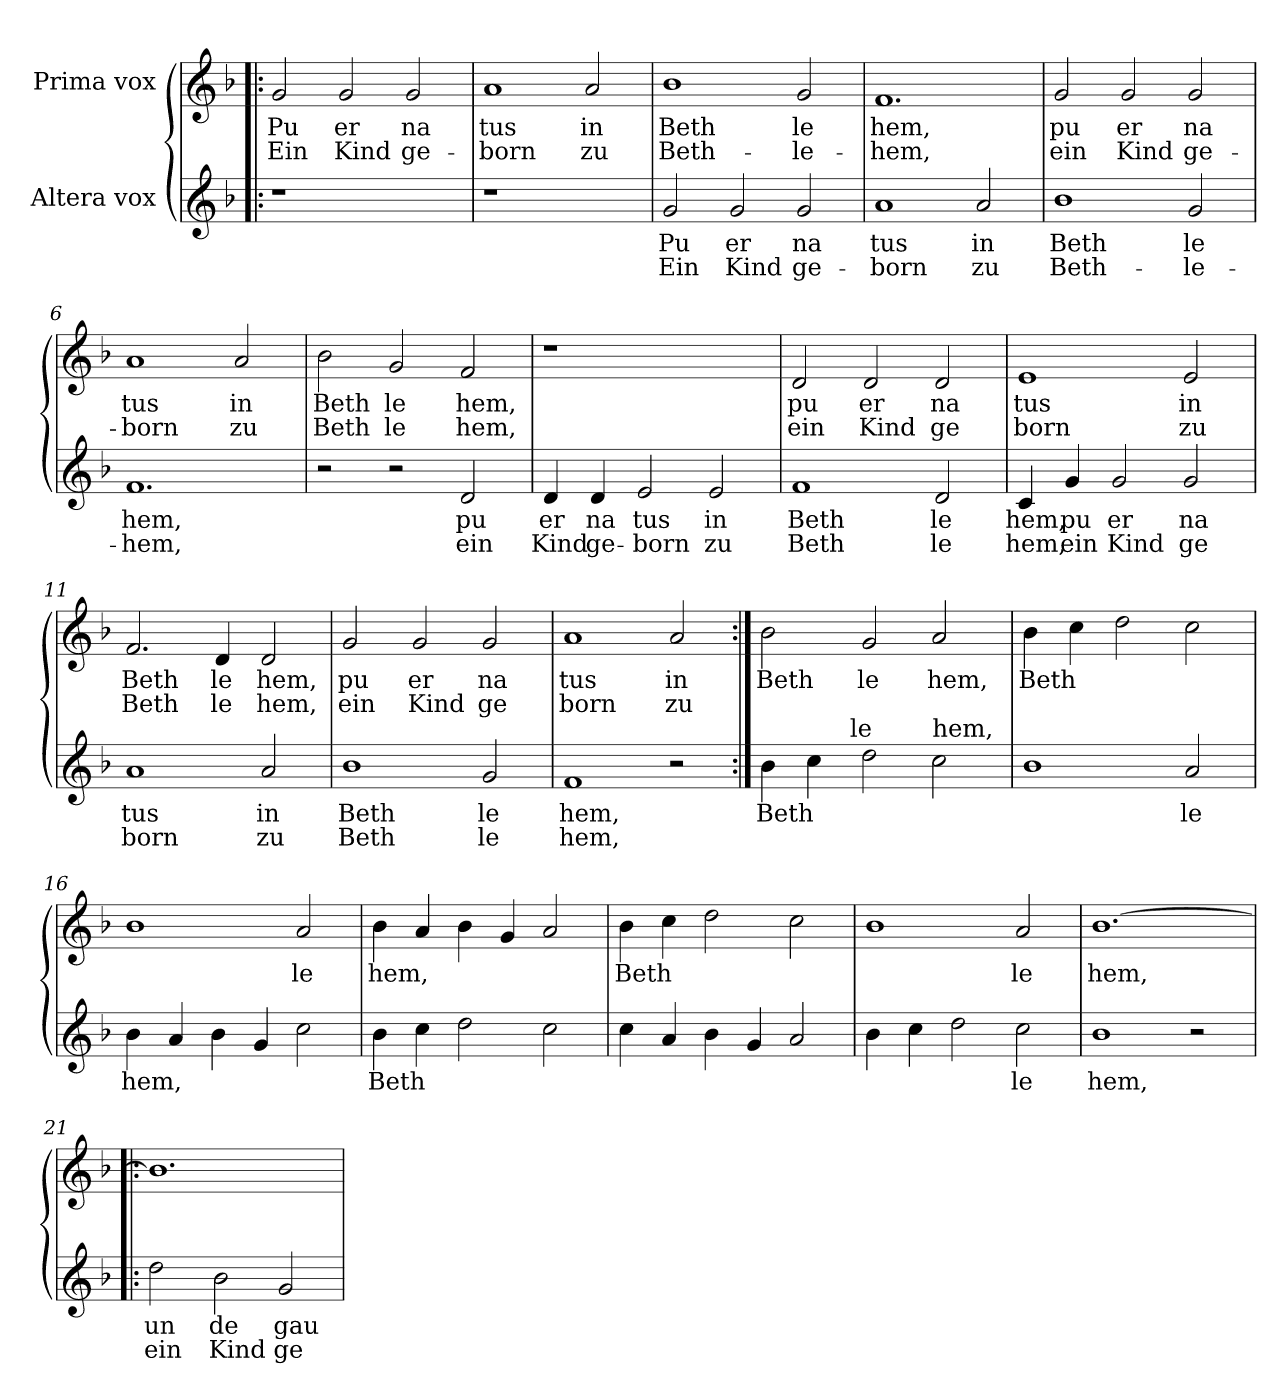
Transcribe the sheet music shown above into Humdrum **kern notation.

**kern	**text	**text	**kern	**text	**text
*part2	*part2	*part2	*part1	*part1	*part1
*staff2	*staff2	*staff2	*staff1	*staff1	*staff1
*I"Altera vox	*	*	*I"Prima vox	*	*
*clefG2	*	*	*clefG2	*	*
*k[b-]	*	*	*k[b-]	*	*
*F:	*	*	*F:	*	*
=1!|:	=1!|:	=1!|:	=1!|:	=1!|:	=1!|:
!LO:N:vis=1	!	!	!	!LO:LY:b	!LO:LY:b
1r	.	.	2g/	Pu	Ein
!	!	!	!	!LO:LY:b	!LO:LY:b
.	.	.	2g/	er	Kind
!	!	!	!	!LO:LY:b	!LO:LY:b
2ryy	.	.	2g/	na	ge-
=2	=2	=2	=2	=2	=2
!LO:N:vis=1	!	!	!	!LO:LY:b	!LO:LY:b
1r	.	.	1a	tus	-born
!	!	!	!	!LO:LY:b	!LO:LY:b
2ryy	.	.	2a/	in	zu
=3	=3	=3	=3	=3	=3
!	!LO:LY:b	!LO:LY:b	!	!LO:LY:b	!LO:LY:b
2g/	Pu	Ein	1b-	Beth	Beth-
!	!LO:LY:b	!LO:LY:b	!	!	!
2g/	er	Kind	.	.	.
!	!LO:LY:b	!LO:LY:b	!	!LO:LY:b	!LO:LY:b
2g/	na	ge-	2g/	le	-le-
=4	=4	=4	=4	=4	=4
!	!LO:LY:b	!LO:LY:b	!	!LO:LY:b	!LO:LY:b
1a	tus	-born	1.f	hem,	-hem,
!	!LO:LY:b	!LO:LY:b	!	!	!
2a/	in	zu	.	.	.
=5	=5	=5	=5	=5	=5
!	!LO:LY:b	!LO:LY:b	!	!LO:LY:b	!LO:LY:b
1b-	Beth	Beth-	2g</	pu	ein
!	!	!	!	!LO:LY:b	!LO:LY:b
.	.	.	2g/	er	Kind
!	!LO:LY:b	!LO:LY:b	!	!LO:LY:b	!LO:LY:b
2g/	le	-le-	2g/	na	ge-
=6	=6	=6	=6	=6	=6
!	!LO:LY:b	!LO:LY:b	!	!LO:LY:b	!LO:LY:b
1.f	hem,	-hem,	1a	tus	-born
!	!	!	!	!LO:LY:b	!LO:LY:b
.	.	.	2a/	in	zu
!!LO:LB:g=z
=7	=7	=7	=7	=7	=7
!	!	!	!	!LO:LY:b	!LO:LY:b
2r	.	.	2b-\	Beth	Beth
!	!	!	!	!LO:LY:b	!LO:LY:b
2r	.	.	2g/	le	le
!	!LO:LY:b	!LO:LY:b	!	!LO:LY:b	!LO:LY:b
2d/	pu	ein	2f/	hem,	hem,
=8	=8	=8	=8	=8	=8
!	!LO:LY:b	!LO:LY:b	!LO:N:vis=1	!	!
4d/	er	Kind	1r	.	.
!	!LO:LY:b	!LO:LY:b	!	!	!
4d/	na	ge-	.	.	.
!	!LO:LY:b	!LO:LY:b	!	!	!
2e/	tus	-born	.	.	.
!	!LO:LY:b	!LO:LY:b	!	!	!
2e/	in	zu	2ryy	.	.
=9	=9	=9	=9	=9	=9
!	!LO:LY:b	!LO:LY:b	!	!LO:LY:b	!LO:LY:b
1f	Beth	Beth	2d/	pu	ein
!	!	!	!	!LO:LY:b	!LO:LY:b
.	.	.	2d/	er	Kind
!	!LO:LY:b	!LO:LY:b	!	!LO:LY:b	!LO:LY:b
2d/	le	le	2d/	na	ge
=10	=10	=10	=10	=10	=10
!	!LO:LY:b	!LO:LY:b	!	!LO:LY:b	!LO:LY:b
4c/	hem,	hem,	1e	tus	born
!	!LO:LY:b	!LO:LY:b	!	!	!
4g/	pu	ein	.	.	.
!	!LO:LY:b	!LO:LY:b	!	!	!
2g/	er	Kind	.	.	.
!	!LO:LY:b	!LO:LY:b	!	!LO:LY:b	!LO:LY:b
2g/	na	ge	2e/	in	zu
=11	=11	=11	=11	=11	=11
!	!LO:LY:b	!LO:LY:b	!	!LO:LY:b	!LO:LY:b
1a	tus	born	2.f/	Beth	Beth
!	!	!	!	!LO:LY:b	!LO:LY:b
.	.	.	4d/	le	le
!	!LO:LY:b	!LO:LY:b	!	!LO:LY:b	!LO:LY:b
2a/	in	zu	2d/	hem,	hem,
=12	=12	=12	=12	=12	=12
!	!LO:LY:b	!LO:LY:b	!	!LO:LY:b	!LO:LY:b
1b-	Beth	Beth	2g/	pu	ein
!	!	!	!	!LO:LY:b	!LO:LY:b
.	.	.	2g/	er	Kind
!	!LO:LY:b	!LO:LY:b	!	!LO:LY:b	!LO:LY:b
2g/	le	le	2g/	na	ge
=13	=13	=13	=13	=13	=13
!	!LO:LY:b	!LO:LY:b	!	!LO:LY:b	!LO:LY:b
1f	hem,	hem,	1a	tus	born
!	!	!	!	!LO:LY:b	!LO:LY:b
2r	.	.	2a/	in	zu
!!LO:LB:g=z
=14:|!	=14:|!	=14:|!	=14:|!	=14:|!	=14:|!
!LO:TX:a:t=Beth	!	!	!	!	!
!	!LO:LY:b	!	!	!LO:LY:b	!
*^	*	*	*	*	*
4b-\	4...ryy	Beth	.	2b-\	Beth	.
4cc\	.	.	.	.	.	.
!	!LO:TX:a:t=le	!	!	!	!	!
.	1ryy	.	.	.	.	.
!	!	!	!	!	!LO:LY:b	!
2dd\	.	.	.	2g/	le	.
!LO:TX:a:t=hem,	!	!	!	!	!	!
!	!	!	!	!	!LO:LY:b	!
2cc\	.	.	.	2a/	hem,	.
.	32ryy	.	.	.	.	.
=15	=15	=15	=15	=15	=15	=15
!	!	!	!	!	!LO:LY:b	!
*v	*v	*	*	*	*	*
1b-	.	.	4b-\	Beth	.
.	.	.	4cc\	.	.
.	.	.	2dd\	.	.
!	!LO:LY:b	!	!	!	!
2a/	le	.	2cc\	.	.
=16	=16	=16	=16	=16	=16
!	!LO:LY:b	!	!	!	!
4b-\	hem,	.	1b-	.	.
4a/	.	.	.	.	.
4b-\	.	.	.	.	.
4g/	.	.	.	.	.
!	!	!	!	!LO:LY:b	!
2cc\	.	.	2a/	le	.
=17	=17	=17	=17	=17	=17
!	!LO:LY:b	!	!	!LO:LY:b	!
4b-\	Beth	.	4b-\	hem,	.
4cc\	.	.	4a/	.	.
2dd\	.	.	4b-\	.	.
.	.	.	4g/	.	.
2cc\	.	.	2a/	.	.
=18	=18	=18	=18	=18	=18
!	!	!	!	!LO:LY:b	!
4cc\	.	.	4b-\	Beth	.
4a/	.	.	4cc\	.	.
4b-\	.	.	2dd\	.	.
4g/	.	.	.	.	.
2a/	.	.	2cc\	.	.
=19	=19	=19	=19	=19	=19
4b-\	.	.	1b-	.	.
4cc\	.	.	.	.	.
2dd\	.	.	.	.	.
!	!LO:LY:b	!	!	!LO:LY:b	!
2cc\	le	.	2a/	le	.
=20	=20	=20	=20	=20	=20
!	!LO:LY:b	!	!	!LO:LY:b	!
1b-	hem,	.	[<1.b-	hem,	.
2r	.	.	.	.	.
!!LO:LB:g=z
=21!|:	=21!|:	=21!|:	=21!|:	=21!|:	=21!|:
!	!LO:LY:b	!LO:LY:b	!	!	!
2dd\	un	ein	1.b-]	.	.
!	!LO:LY:b	!LO:LY:b	!	!	!
2b-\	de	Kind	.	.	.
!	!LO:LY:b	!LO:LY:b	!	!	!
2g/	gau	ge	.	.	.
=	=	=	=	=	=
*-	*-	*-	*-	*-	*-
